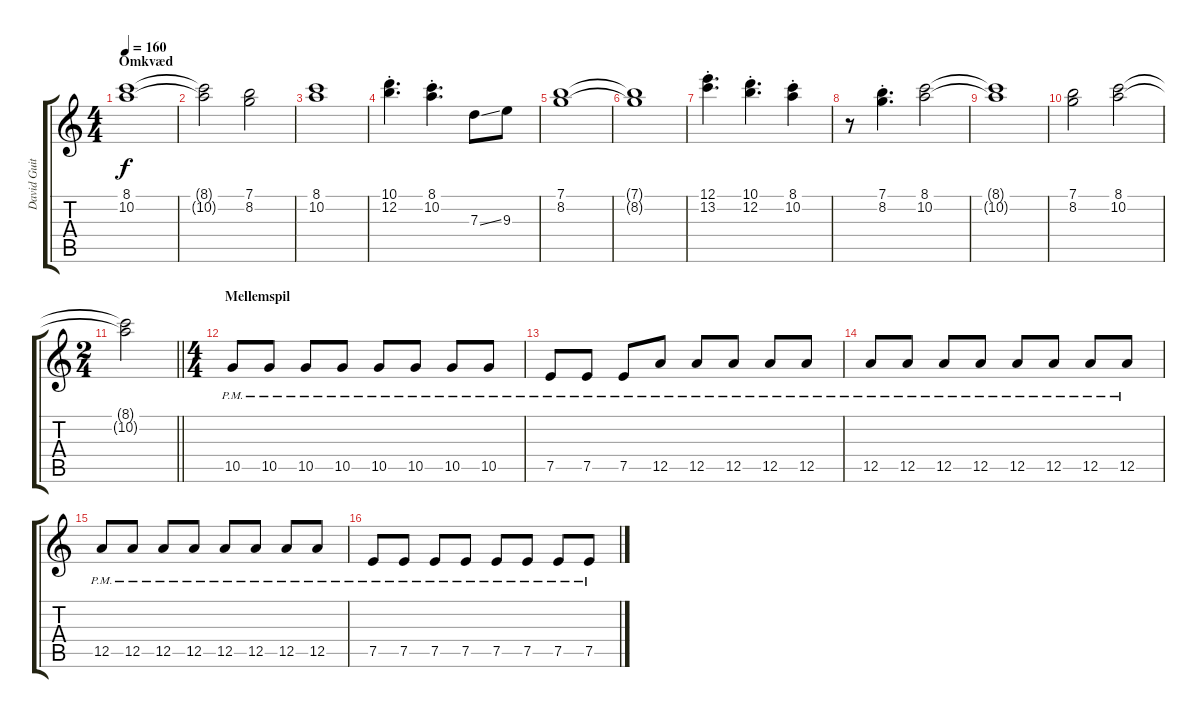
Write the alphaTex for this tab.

\track ("David Guitar" "David Guit") {instrument overdrivenguitar}
\staff {score tabs}
\tuning (E4 B3 G3 D3 A2 E2) {hide}
\ts (4 4)
\section ("" "Omkvæd")
\tempo 160
\clef g2
\ks c
(8.1 10.2).1{dy f instrument electricguitarjazz} |
(8.1{t} 10.2{t}).2 (7.1 8.2).2 |
(8.1 10.2).1 |
(10.1{st} 12.2{st}).4{d} (8.1{st} 10.2{st}).4{d} 7.3{ss}.8 9.3.8 |
(7.1 8.2).1 |
(7.1{t} 8.2{t}).1 |
(12.1{st} 13.2{st}).4{d} (10.1{st} 12.2{st}).4{d} (8.1{st} 10.2{st}).4 |
r.8 (7.1{st} 8.2{st}).4{d} (8.1 10.2).2 |
(8.1{t} 10.2{t}).1 |
(7.1 8.2).2 (8.1 10.2).2 |
\ts (2 4)
\barLineRight lightlight
(8.1{t} 10.2{t}).2 |
\ts (4 4)
\section ("" "Mellemspil")
10.5{pm}.8{instrument overdrivenguitar} 10.5{pm}.8 10.5{pm}.8 10.5{pm}.8 10.5{pm}.8 10.5{pm}.8 10.5{pm}.8 10.5{pm}.8 |
7.5{pm}.8 7.5{pm}.8 7.5{pm}.8 12.5{pm}.8 12.5{pm}.8 12.5{pm}.8 12.5{pm}.8 12.5{pm}.8 |
12.5{pm}.8 12.5{pm}.8 12.5{pm}.8 12.5{pm}.8 12.5{pm}.8 12.5{pm}.8 12.5{pm}.8 12.5{pm}.8 |
12.5{pm}.8 12.5{pm}.8 12.5{pm}.8 12.5{pm}.8 12.5{pm}.8 12.5{pm}.8 12.5{pm}.8 12.5{pm}.8 |
7.5{pm}.8 7.5{pm}.8 7.5{pm}.8 7.5{pm}.8 7.5{pm}.8 7.5{pm}.8 7.5{pm}.8 7.5{pm}.8
